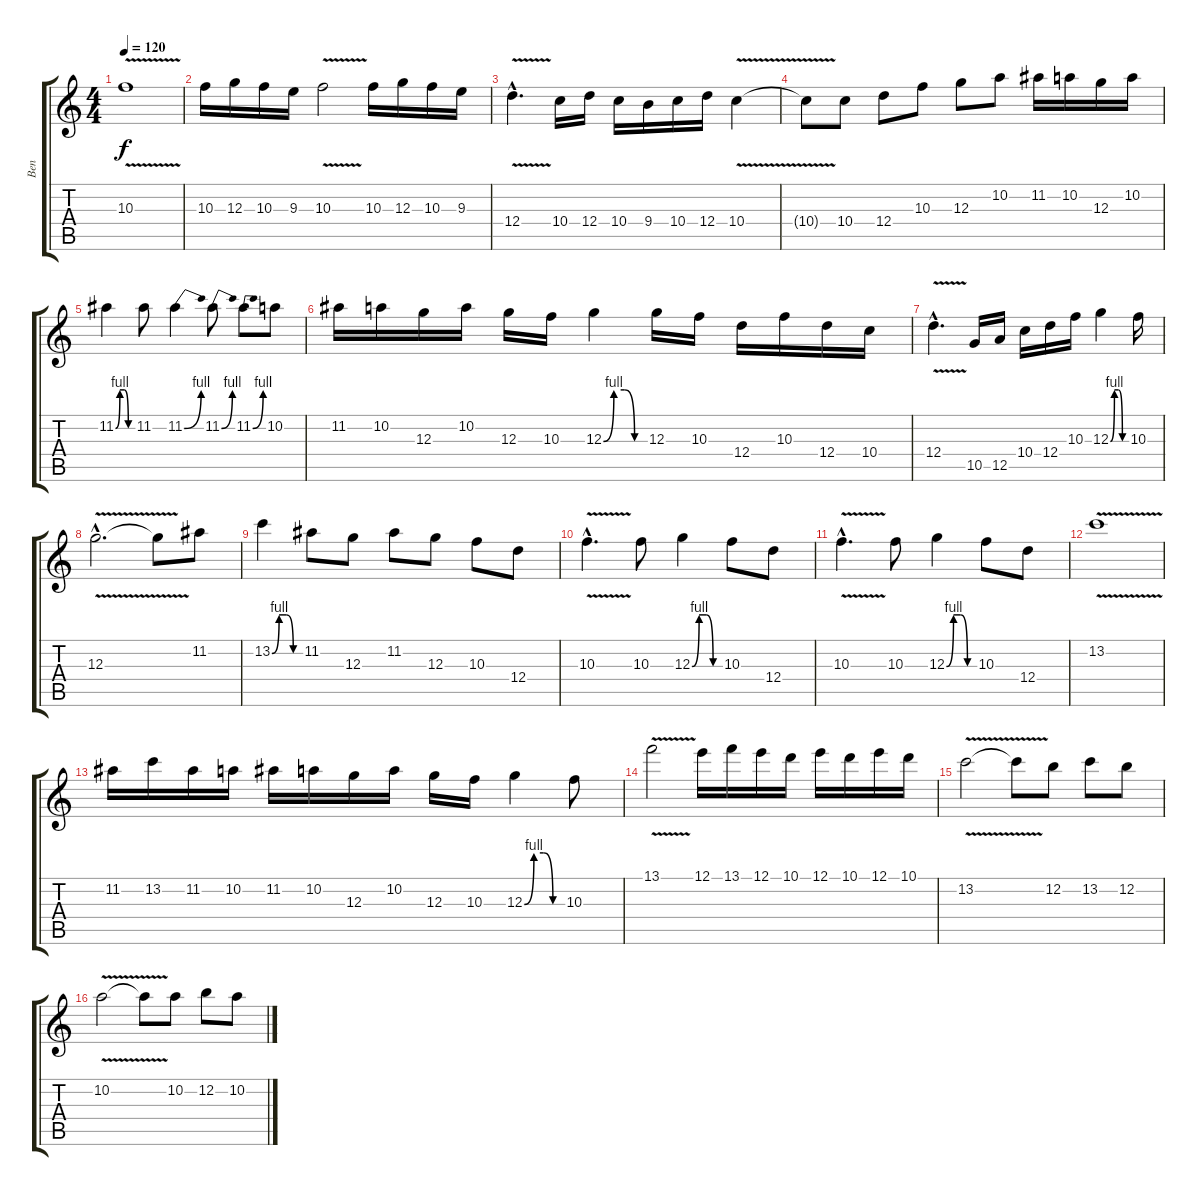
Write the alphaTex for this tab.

\track ("Ben" "Ben") {instrument distortionguitar}
\staff {score tabs}
\tuning (E4 B3 G3 D3 A2 E2) {hide}
\ts (4 4)
\tempo 120
\clef g2
\ks c
10.3{v}.1{dy f} |
10.3.16 12.3.16 10.3.16 9.3.16 10.3{v}.2 10.3.16 12.3.16 10.3.16 9.3.16 |
12.4{v hac}.4{d} 10.4.16 12.4.16 10.4.16 9.4.16 10.4.16 12.4.16 10.4{v}.4 |
10.4{t}.8 10.4.8 12.4.8 10.3.8 12.3.8 10.2.8 11.2.16 10.2.16 12.3.16 10.2.16 |
11.2{be (custom 0 0 15 4 30 4 45 0 60 0)}.4 11.2.8 11.2{be (bend 0 0 60 4)}.4 11.2{be (bend 0 0 60 4)}.8 11.2{be (bend 0 0 60 4)}.8 10.2.8 |
11.2.16 10.2.16 12.3.16 10.2.16 12.3.16 10.3.16 12.3{be (custom 0 0 15 4 30 4 45 0 60 0)}.4 12.3.16 10.3.16 12.4.16 10.3.16 12.4.16 10.4.16 |
12.4{v hac}.4{d} 10.5.16 12.5.16 10.4.16 12.4.16 10.3.16 12.3{be (custom 0 0 15 4 30 4 45 0 60 0)}.4 10.3.16 |
12.3{v hac}.2{d} 12.3{t}.8 11.2.8 |
13.2{be (custom 0 0 15 4 30 4 45 0 60 0)}.4 11.2.8 12.3.8 11.2.8 12.3.8 10.3.8 12.4.8 |
10.3{v hac}.4{d} 10.3.8 12.3{be (custom 0 0 15 4 30 4 45 0 60 0)}.4 10.3.8 12.4.8 |
10.3{v hac}.4{d} 10.3.8 12.3{be (custom 0 0 15 4 30 4 45 0 60 0)}.4 10.3.8 12.4.8 |
13.2{v}.1 |
11.2.16 13.2.16 11.2.16 10.2.16 11.2.16 10.2.16 12.3.16 10.2.16 12.3.16 10.3.16 12.3{be (custom 0 0 15 4 30 4 45 0 60 0)}.4 10.3.8 |
13.1{v}.2 12.1.16 13.1.16 12.1.16 10.1.16 12.1.16 10.1.16 12.1.16 10.1.16 |
13.2{v}.2 13.2{t}.8 12.2.8 13.2.8 12.2.8 |
10.2{v}.2 10.2{t}.8 10.2.8 12.2.8 10.2.8
